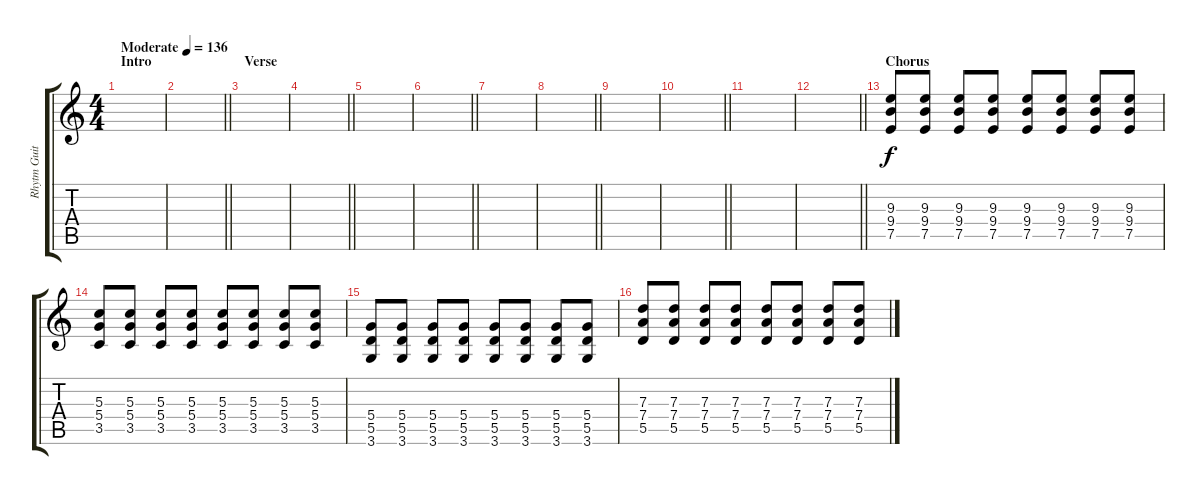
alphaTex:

\track ("Rhytm Guitar" "Rhytm Guit") {instrument overdrivenguitar}
\staff {score tabs}
\tuning (E4 B3 G3 D3 A2 E2) {hide}
\ts (4 4)
\section ("" "Intro")
\tempo (136 "Moderate")
\clef g2
\ks c
|
\barLineRight lightlight
|
\section ("" "Verse")
|
\barLineRight lightlight
|
|
\barLineRight lightlight
|
|
\barLineRight lightlight
|
|
\barLineRight lightlight
|
|
\barLineRight lightlight
|
\section ("" "Chorus")
(9.3 9.4 7.5).8 (9.3 9.4 7.5).8 (9.3 9.4 7.5).8 (9.3 9.4 7.5).8 (9.3 9.4 7.5).8 (9.3 9.4 7.5).8 (9.3 9.4 7.5).8 (9.3 9.4 7.5).8 |
(5.3 5.4 3.5).8 (5.3 5.4 3.5).8 (5.3 5.4 3.5).8 (5.3 5.4 3.5).8 (5.3 5.4 3.5).8 (5.3 5.4 3.5).8 (5.3 5.4 3.5).8 (5.3 5.4 3.5).8 |
(5.4 5.5 3.6).8 (5.4 5.5 3.6).8 (5.4 5.5 3.6).8 (5.4 5.5 3.6).8 (5.4 5.5 3.6).8 (5.4 5.5 3.6).8 (5.4 5.5 3.6).8 (5.4 5.5 3.6).8 |
(7.3 7.4 5.5).8 (7.3 7.4 5.5).8 (7.3 7.4 5.5).8 (7.3 7.4 5.5).8 (7.3 7.4 5.5).8 (7.3 7.4 5.5).8 (7.3 7.4 5.5).8 (7.3 7.4 5.5).8
